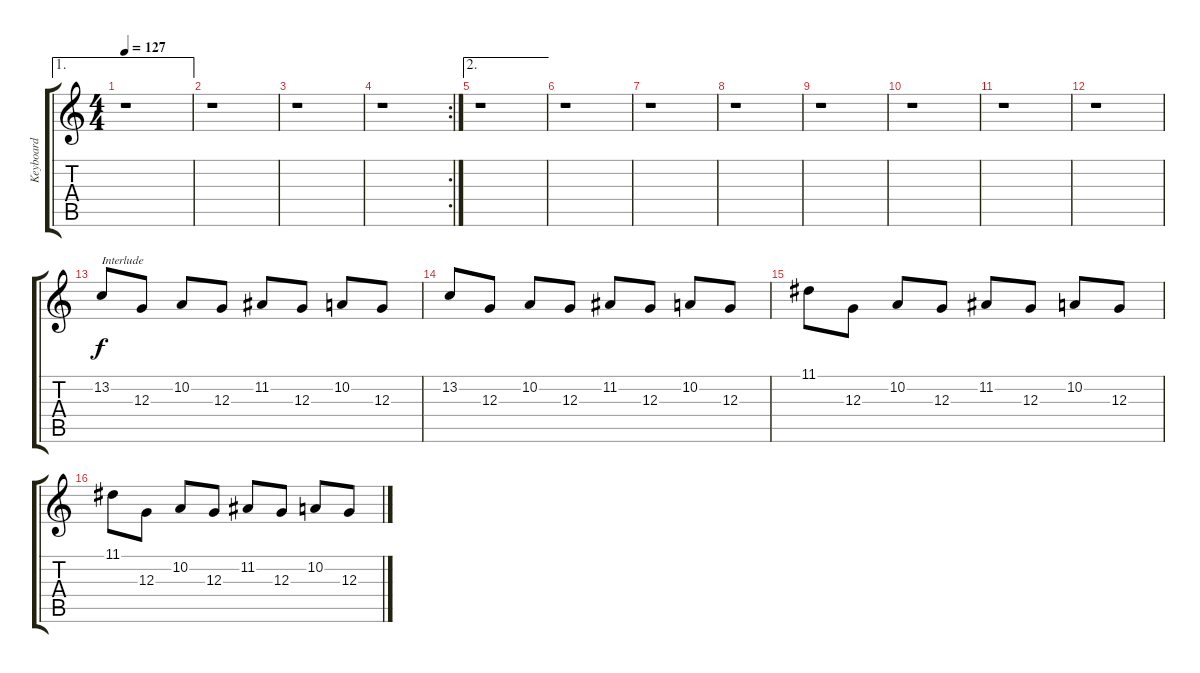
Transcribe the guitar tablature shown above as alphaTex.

\track ("Keyboard" "Keyboard") {instrument stringensemble1}
\staff {score tabs}
\tuning (E4 B3 G3 D3 A2 E2) {hide}
\ae 1
\ts (4 4)
\tempo 127
\clef g2
\ks c
r.1{dy f} |
r.1 |
r.1 |
\rc 2
r.1 |
\ae 2
r.1 |
r.1 |
r.1 |
r.1 |
r.1 |
r.1 |
r.1 |
r.1 |
13.2.8{txt "Interlude"} 12.3.8 10.2.8 12.3.8 11.2.8 12.3.8 10.2.8 12.3.8 |
13.2.8 12.3.8 10.2.8 12.3.8 11.2.8 12.3.8 10.2.8 12.3.8 |
11.1.8 12.3.8 10.2.8 12.3.8 11.2.8 12.3.8 10.2.8 12.3.8 |
11.1.8 12.3.8 10.2.8 12.3.8 11.2.8 12.3.8 10.2.8 12.3.8
